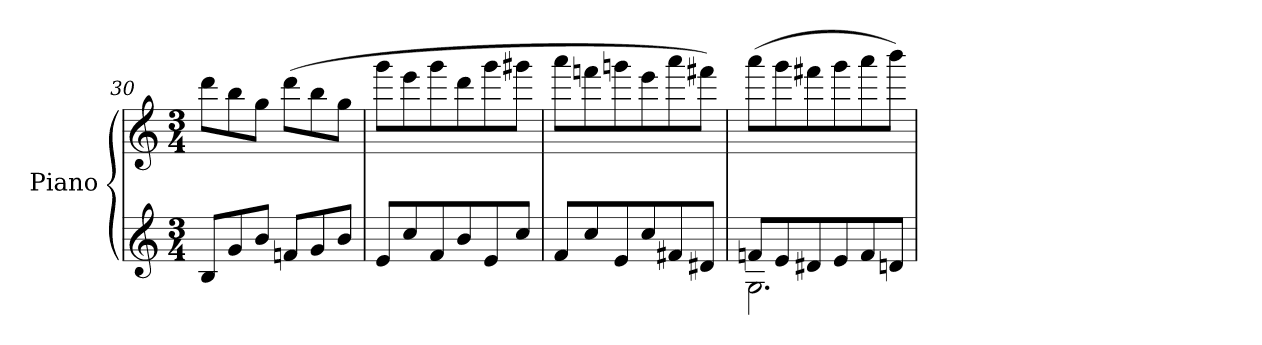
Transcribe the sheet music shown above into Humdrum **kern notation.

**kern	**kern
*part1	*part1
*staff2	*staff1
*I"Piano	*
*I'Pno.	*
*clefG2	*clefG2
*k[]	*k[]
*M3/4	*M3/4
=30	=30
8B/L	8ddd\L
8g/	8bb\
8b/J	8gg\J
8fn/L	(>8ddd\L
8g/	8bb\
8b/J	8gg\J
=31	=31
8e/L	8ggg\L
8cc/	8eee\
8f/	8ggg\
8b/	8ddd\
8e/	8ggg\
8cc/J	8ggg#X\J
=32	=32
8f/L	8aaa\L
8cc/	8fffn\
8e/	8gggn\
8cc/	8eee\
8f#X/	8aaa\
8d#X/J	8fff#X\J)
=33	=33
*^	*
8fn/L	2.G\	(>8aaa\L
8e/	.	8ggg\
8d#X/	.	8fff#X\
8e/	.	8ggg\
8f/	.	8aaa\
8dn/J	.	8bbb\J)
*v	*v	*
=	=
*-	*-
